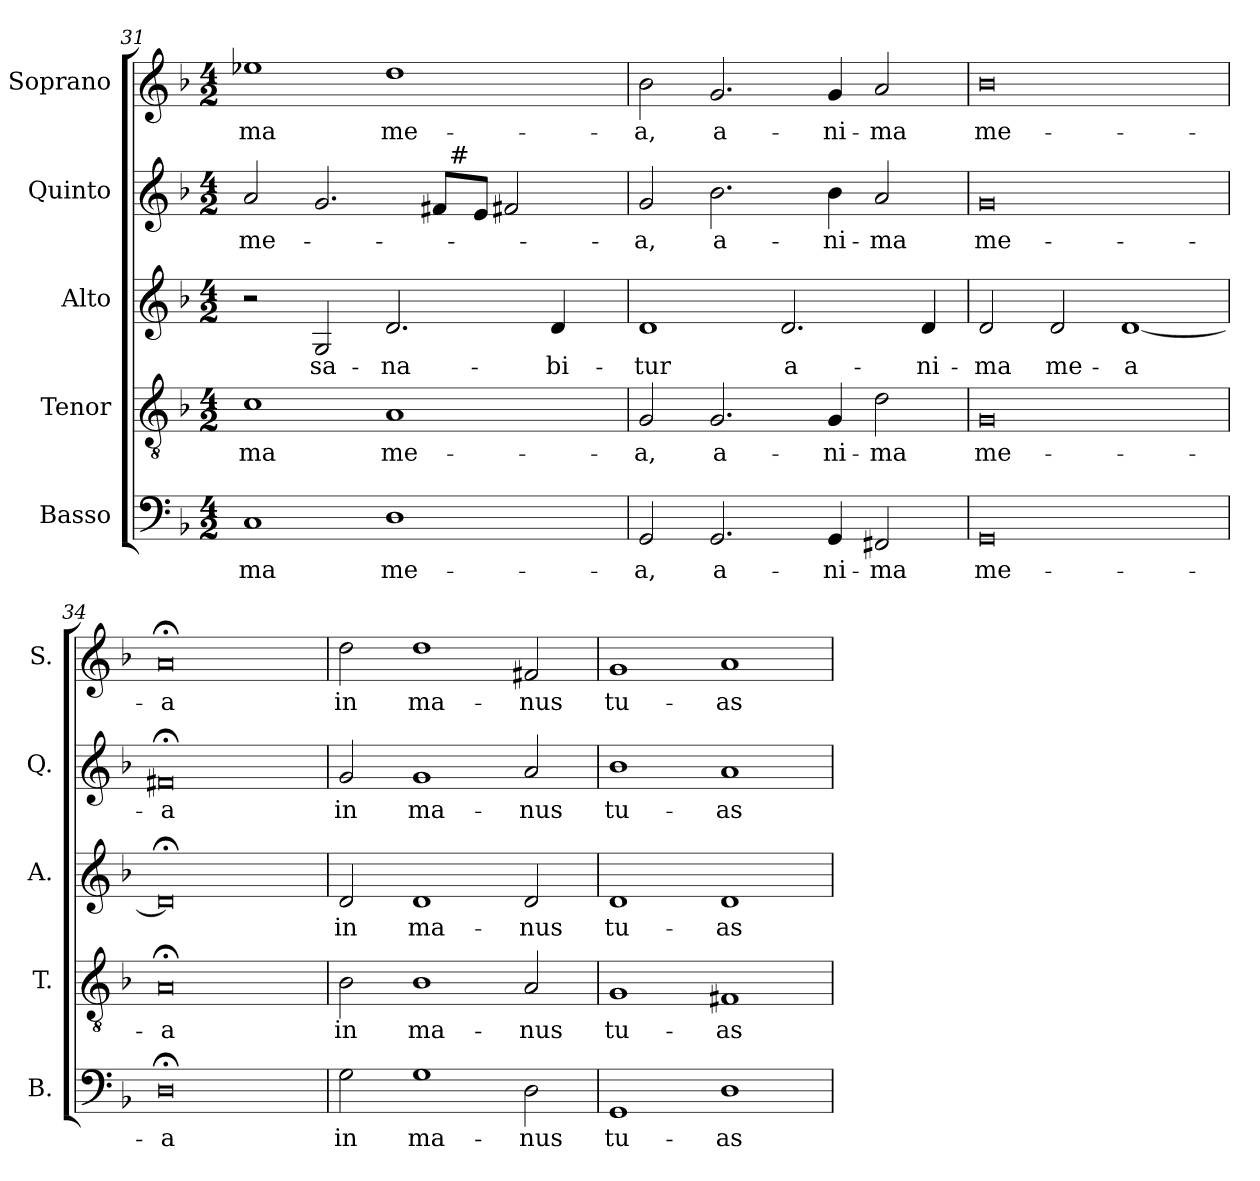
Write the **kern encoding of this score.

**kern	**text	**kern	**text	**kern	**text	**kern	**text	**kern	**text
*part5	*part5	*part4	*part4	*part3	*part3	*part2	*part2	*part1	*part1
*staff5	*staff5	*staff4	*staff4	*staff3	*staff3	*staff2	*staff2	*staff1	*staff1
*I"Basso	*	*I"Tenor	*	*I"Alto	*	*I"Quinto	*	*I"Soprano	*
*I'B.	*	*I'T.	*	*I'A.	*	*I'Q.	*	*I'S.	*
*clefF4	*	*clefGv2	*	*clefG2	*	*clefG2	*	*clefG2	*
*	*	*ITrd7c12	*	*	*	*	*	*	*
*k[b-]	*	*k[b-]	*	*k[b-]	*	*k[b-]	*	*k[b-]	*
*F:	*	*F:	*	*F:	*	*F:	*	*F:	*
*M4/2	*	*M4/2	*	*M4/2	*	*M4/2	*	*M4/2	*
=31	=31	=31	=31	=31	=31	=31	=31	=31	=31
!	!LO:LY:b:color=#000000	!	!	!	!	!	!	!	!
!	!	!	!LO:LY:b:color=#000000	!	!	!	!	!	!
!	!	!	!	!	!	!	!LO:LY:b:color=#000000	!	!
!	!	!	!	!	!	!	!	!	!LO:LY:b:color=#000000
*	*	*	*	*	*	*^	*	*	*
1Ci	-ma	1Ci	-ma	2r	.	2ai/	1ryy	me-	1ee-Xi	-ma
!	!	!	!	!	!LO:LY:b:color=#000000	!	!	!	!	!
.	.	.	.	2Gi/	sa-	2.gi/	.	.	.	.
!	!LO:LY:b:color=#000000	!	!	!	!	!	!	!	!	!
!	!	!	!LO:LY:b:color=#000000	!	!	!	!	!	!	!
!	!	!	!	!	!LO:LY:b:color=#000000	!	!	!	!	!
!	!	!	!	!	!	!	!	!	!	!LO:LY:b:color=#000000
1Di	me-	1AAi	me-	2.di/	-na-	.	4ryy	.	1ddi	me-
.	.	.	.	.	.	8f#i/L	32ryy	.	.	.
.	.	.	.	.	.	.	256ryy	.	.	.
!	!	!	!	!	!	!	!LO:TX:a:t=#	!	!	!
.	.	.	.	.	.	.	2ryy	.	.	.
.	.	.	.	.	.	8ei/J	.	.	.	.
.	.	.	.	.	.	2f#Xi/	.	.	.	.
!	!	!	!	!	!LO:LY:b:color=#000000	!	!	!	!	!
.	.	.	.	4di/	-bi-	.	.	.	.	.
.	.	.	.	.	.	.	8ryy	.	.	.
.	.	.	.	.	.	.	16ryy	.	.	.
.	.	.	.	.	.	.	64..ryy	.	.	.
*	*	*	*	*	*	*v	*v	*	*	*
!!LO:LB:g=z
=32	=32	=32	=32	=32	=32	=32	=32	=32	=32
*	*	*	*	*	*	*^	*	*	*
!	!LO:LY:b:color=#000000	!	!	!	!	!	!	!	!	!
*	*	*	*	*	*	*v	*v	*	*	*
*	*	*	*	*	*	*^	*	*	*
!	!	!	!LO:LY:b:color=#000000	!	!	!	!	!	!	!
*	*	*	*	*	*	*v	*v	*	*	*
*	*	*	*	*	*	*^	*	*	*
!	!	!	!	!	!LO:LY:b:color=#000000	!	!	!	!	!
*	*	*	*	*	*	*v	*v	*	*	*
*	*	*	*	*	*	*^	*	*	*
!	!	!	!	!	!	!	!	!LO:LY:b:color=#000000	!	!
*	*	*	*	*	*	*v	*v	*	*	*
*	*	*	*	*	*	*^	*	*	*
!	!	!	!	!	!	!	!	!	!	!LO:LY:b:color=#000000
*	*	*	*	*	*	*v	*v	*	*	*
2GGi/	-a,	2GGi/	-a,	1di	-tur	2gi/	-a,	2b-i\	-a,
!	!LO:LY:b:color=#000000	!	!	!	!	!	!	!	!
!	!	!	!LO:LY:b:color=#000000	!	!	!	!	!	!
!	!	!	!	!	!	!	!LO:LY:b:color=#000000	!	!
!	!	!	!	!	!	!	!	!	!LO:LY:b:color=#000000
2.GGi/	a-	2.GGi/	a-	.	.	2.b-i\	a-	2.gi/	a-
!	!	!	!	!	!LO:LY:b:color=#000000	!	!	!	!
.	.	.	.	2.di/	a-	.	.	.	.
!	!LO:LY:b:color=#000000	!	!	!	!	!	!	!	!
!	!	!	!LO:LY:b:color=#000000	!	!	!	!	!	!
!	!	!	!	!	!	!	!LO:LY:b:color=#000000	!	!
!	!	!	!	!	!	!	!	!	!LO:LY:b:color=#000000
4GGi/	-ni-	4GGi/	-ni-	.	.	4b-i\	-ni-	4gi/	-ni-
!	!LO:LY:b:color=#000000	!	!	!	!	!	!	!	!
!	!	!	!LO:LY:b:color=#000000	!	!	!	!	!	!
!	!	!	!	!	!	!	!LO:LY:b:color=#000000	!	!
!	!	!	!	!	!	!	!	!	!LO:LY:b:color=#000000
2FF#Xi/	-ma	2Di\	-ma	.	.	2ai/	-ma	2ai/	-ma
!	!	!	!	!	!LO:LY:b:color=#000000	!	!	!	!
.	.	.	.	4di/	-ni-	.	.	.	.
=33	=33	=33	=33	=33	=33	=33	=33	=33	=33
!	!LO:LY:b:color=#000000	!	!	!	!	!	!	!	!
!	!	!	!LO:LY:b:color=#000000	!	!	!	!	!	!
!	!	!	!	!	!LO:LY:b:color=#000000	!	!	!	!
!	!	!	!	!	!	!	!LO:LY:b:color=#000000	!	!
!	!	!	!	!	!	!	!	!	!LO:LY:b:color=#000000
0GGi	me-	0GGi	me-	2di/	-ma	0gi	me-	0b-i	me-
!	!	!	!	!	!LO:LY:b:color=#000000	!	!	!	!
.	.	.	.	2di/	me-	.	.	.	.
!	!	!	!	!	!LO:LY:b:color=#000000	!	!	!	!
.	.	.	.	[1di	-a	.	.	.	.
=34	=34	=34	=34	=34	=34	=34	=34	=34	=34
!	!LO:LY:b:color=#000000	!	!	!	!	!	!	!	!
!	!	!	!LO:LY:b:color=#000000	!	!	!	!	!	!
!	!	!	!	!	!	!	!LO:LY:b:color=#000000	!	!
!	!	!	!	!	!	!	!	!	!LO:LY:b:color=#000000
0D;i	-a	0AA;i	-a	0d;i]	.	0f#X;i	-a	0a;i	-a
=35	=35	=35	=35	=35	=35	=35	=35	=35	=35
!	!LO:LY:b:color=#000000	!	!	!	!	!	!	!	!
!	!	!	!LO:LY:b:color=#000000	!	!	!	!	!	!
!	!	!	!	!	!LO:LY:b:color=#000000	!	!	!	!
!	!	!	!	!	!	!	!LO:LY:b:color=#000000	!	!
!	!	!	!	!	!	!	!	!	!LO:LY:b:color=#000000
2Gi\	in	2BB-i\	in	2di/	in	2gi/	in	2ddi\	in
!	!LO:LY:b:color=#000000	!	!	!	!	!	!	!	!
!	!	!	!LO:LY:b:color=#000000	!	!	!	!	!	!
!	!	!	!	!	!LO:LY:b:color=#000000	!	!	!	!
!	!	!	!	!	!	!	!LO:LY:b:color=#000000	!	!
!	!	!	!	!	!	!	!	!	!LO:LY:b:color=#000000
1Gi	ma-	1BB-i	ma-	1di	ma-	1gi	ma-	1ddi	ma-
!	!LO:LY:b:color=#000000	!	!	!	!	!	!	!	!
!	!	!	!LO:LY:b:color=#000000	!	!	!	!	!	!
!	!	!	!	!	!LO:LY:b:color=#000000	!	!	!	!
!	!	!	!	!	!	!	!LO:LY:b:color=#000000	!	!
!	!	!	!	!	!	!	!	!	!LO:LY:b:color=#000000
2Di\	-nus	2AAi/	-nus	2di/	-nus	2ai/	-nus	2f#Xi/	-nus
=36	=36	=36	=36	=36	=36	=36	=36	=36	=36
!	!LO:LY:b:color=#000000	!	!	!	!	!	!	!	!
!	!	!	!LO:LY:b:color=#000000	!	!	!	!	!	!
!	!	!	!	!	!LO:LY:b:color=#000000	!	!	!	!
!	!	!	!	!	!	!	!LO:LY:b:color=#000000	!	!
!	!	!	!	!	!	!	!	!	!LO:LY:b:color=#000000
1GGi	tu-	1GGi	tu-	1di	tu-	1b-i	tu-	1gi	tu-
!	!LO:LY:b:color=#000000	!	!	!	!	!	!	!	!
!	!	!	!LO:LY:b:color=#000000	!	!	!	!	!	!
!	!	!	!	!	!LO:LY:b:color=#000000	!	!	!	!
!	!	!	!	!	!	!	!LO:LY:b:color=#000000	!	!
!	!	!	!	!	!	!	!	!	!LO:LY:b:color=#000000
1Di	-as	1FF#Xi	-as	1di	-as	1ai	-as	1ai	-as
=	=	=	=	=	=	=	=	=	=
*-	*-	*-	*-	*-	*-	*-	*-	*-	*-
